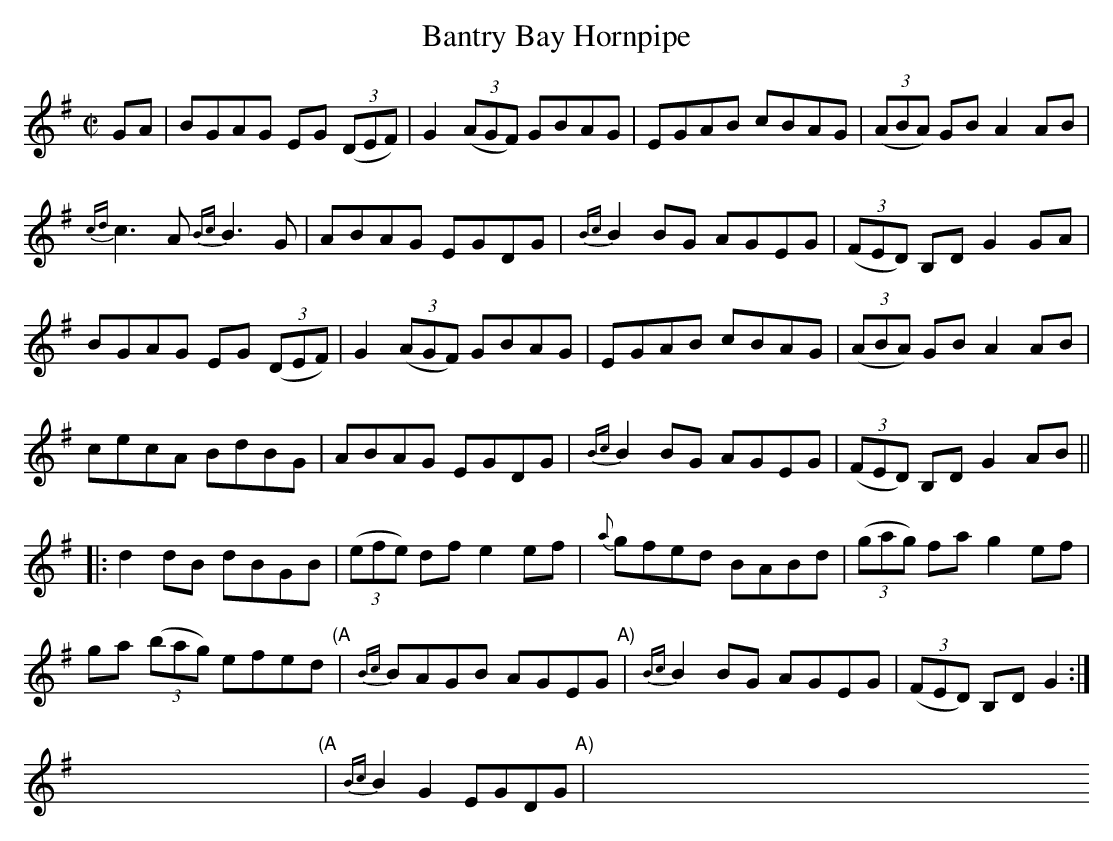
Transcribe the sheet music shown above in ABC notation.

X:1
U: ~ = !turn!
T:Bantry Bay Hornpipe
M:C|
L:1/8
K:G
GA| BGAG EG ((3DEF) | G2 ((3AGF) GBAG | EGAB cBAG | ((3ABA) GB A2 AB |
{cd}c3 A {Bc}B3 G | ABAG EGDG | {Bc}B2 BG AGEG | ((3FED) B,D G2 GA |
BGAG EG ((3DEF) | G2 ((3AGF) GBAG | EGAB cBAG | ((3ABA) GB A2 AB |
cecA BdBG | ABAG EGDG | {Bc}B2 BG AGEG | ((3FED) B,D G2 AB ||
|: d2 dB dBGB | ((3efe) df e2 ef | {a}gfed BABd | ((3gag) fa g2 ef |
ga ((3bag) efed "(A"|{Bc}BAGB AGEG "A)"| {Bc}B2 BG AGEG | ((3FED) B,D G2 :|]
xxxx xxxx "(A"| {Bc}B2 G2 EGDG "A)"| xxxx xxxx [|] xxxx xxxx [|]
